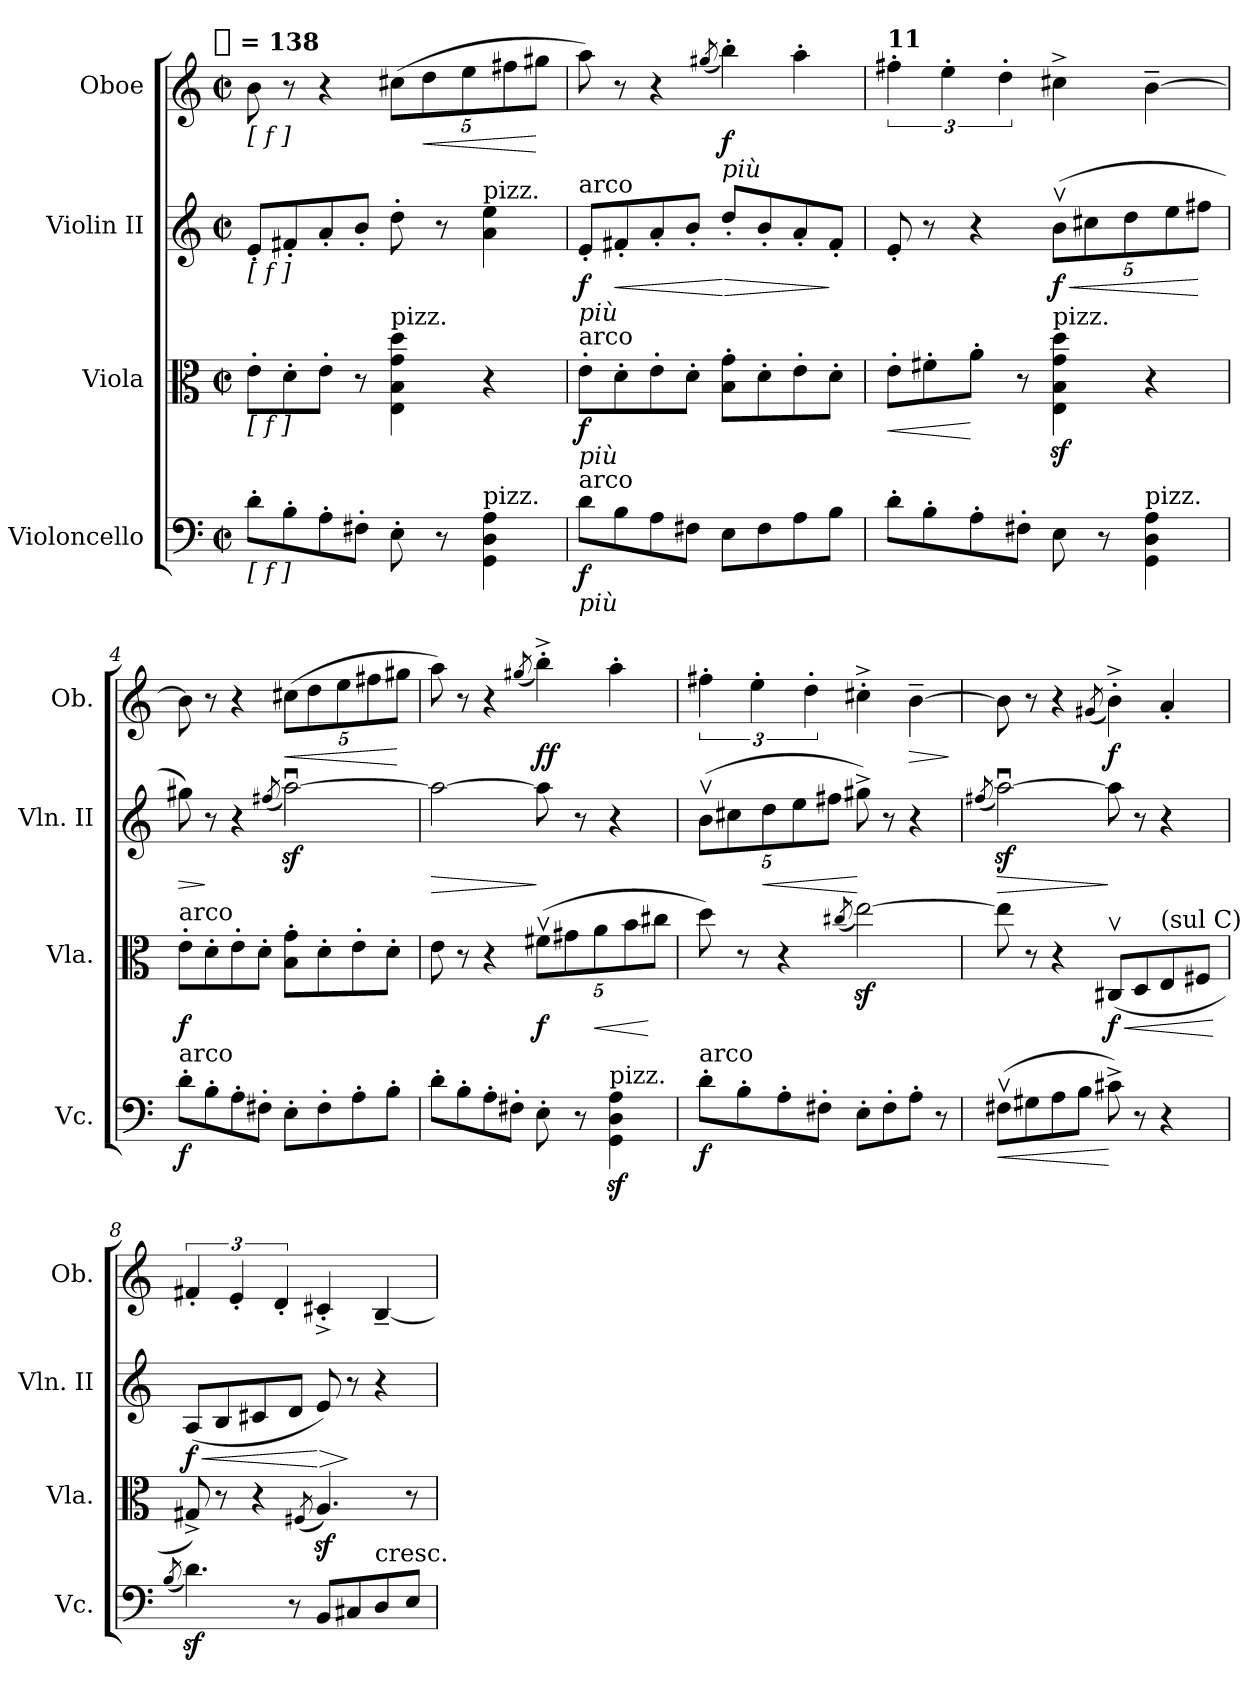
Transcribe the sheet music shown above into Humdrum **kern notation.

**kern	**dynam	**kern	**dynam	**kern	**dynam	**kern	**dynam
*part4	*part4	*part3	*part3	*part2	*part2	*part1	*part1
*staff4	*staff4	*staff3	*staff3	*staff2	*staff2	*staff1	*staff1
*I"Violoncello	*	*I"Viola	*	*I"Violin II	*	*I"Oboe	*
*I'Vc.	*	*I'Vla.	*	*I'Vln. II	*	*I'Ob.	*
*clefF4	*	*clefC3	*	*clefG2	*	*clefG2	*
*k[]	*	*k[]	*	*k[]	*	*k[]	*
*C:	*	*C:	*	*C:	*	*C:	*
!!LO:TX:omd:t=[half] = 138
*M2/2	*	*M2/2	*	*M2/2	*	*M2/2	*
*met(c|)	*	*met(c|)	*	*met(c|)	*	*met(c|)	*
*MM276	*	*MM276	*	*MM276	*	*MM276	*
=1	=1	=1	=1	=1	=1	=1	=1
!	!	!	!	!	!	!LO:TX:b:t=[ f ]	!
!	!	!	!	!LO:TX:b:t=[ f ]	!	!	!
!	!	!LO:TX:b:t=[ f ]	!	!	!	!	!
!LO:TX:b:t=[ f ]	!	!	!	!	!	!	!
8d'L	.	8e'L	.	8e'L	.	8b	.
8B'	.	8d'	.	8f#X'	.	8r	.
8A'	.	8e'J	.	8a'	.	4r	.
8F#X'J	.	8r	.	8b'J	.	.	.
!	!	!LO:TX:a:t=pizz.	!	!	!	!	!
8E'	.	4E 4B 4g 4dd	.	8dd'	.	(10cc#XL	.
!	!	!	!	!	!	!	!LO:HP:b
.	.	.	.	.	.	10dd	<
8r	.	.	.	8r	.	.	.
.	.	.	.	.	.	10ee	.
!	!	!	!	!LO:TX:a:t=pizz.	!	!	!
!LO:TX:a:t=pizz.	!	!	!	!	!	!	!
4GG 4D 4A	.	4r	.	4a 4ee	.	.	.
.	.	.	.	.	.	10ff#X	.
.	.	.	.	.	.	10gg#XJ	[
=2	=2	=2	=2	=2	=2	=2	=2
!	!	!	!	!LO:TX:b:i:t=più	!	!	!
!	!	!	!	!LO:TX:a:t=arco	!	!	!
!	!	!LO:TX:a:t=arco	!	!	!	!	!
!	!	!LO:TX:b:i:t=più	!	!	!	!	!
!LO:TX:b:i:t=più	!	!	!	!	!	!	!
!LO:TX:a:t=arco	!	!	!	!	!	!	!
8dL	f	8e'L	f	8e'L	f	8aa)	.
!	!	!	!	!	!LO:HP:b	!	!
8B	.	8d'	.	8f#X'	<	8r	.
8A	.	8e'	.	8a'	.	4r	.
8F#XJ	.	8d'J	.	8b'J	.	.	.
.	.	.	.	.	.	(8qgg#X/	.
!	!	!	!	!	!	!LO:TX:b:i:t=più	!
!	!	!	!	!	!LO:HP:n=1:b	!	!
8EL	.	8B' 8g'L	.	8dd'L	[ >	4bb')	f
8F#	.	8d'	.	8b'	.	.	.
8A	.	8e'	.	8a'	.	4aa'	.
8BJ	.	8d'J	.	8f#'J	]	.	.
=3	=3	=3	=3	=3	=3	=3	=3
!	!	!	!	!	!	!LO:TX:a:B:t=11	!
!	!	!	!LO:HP:b	!	!	!	!
8d'L	.	8e'L	<	8e'	.	6ff#X'	.
8B'	.	8f#X'	.	8r	.	.	.
.	.	.	.	.	.	6ee'	.
8A'	.	8a'J	[	4r	.	.	.
.	.	.	.	.	.	6dd'	.
8F#X'J	.	8r	.	.	.	.	.
!	!	!LO:TX:a:t=pizz.	!	!	!	!	!
!	!	!	!	!	!LO:HP:b	!	!
8E	.	4Ez 4Bz 4gz 4ddz	.	(10bvL	< f	4cc#X^	.
.	.	.	.	10cc#X	.	.	.
8r	.	.	.	.	.	.	.
.	.	.	.	10dd	.	.	.
!LO:TX:a:t=pizz.	!	!	!	!	!	!	!
4GG 4D 4A	.	4r	.	.	.	[4b~	.
.	.	.	.	10ee	.	.	.
.	.	.	.	10ff#XJ	[	.	.
=4	=4	=4	=4	=4	=4	=4	=4
!	!	!LO:TX:a:t=arco	!	!	!	!	!
!LO:TX:a:t=arco	!	!	!	!	!	!	!
!	!	!	!	!	!LO:HP:b	!	!
8d'L	f	8e'L	f	8gg#X)	>	8b]	.
8B'	.	8d'	.	8r	]	8r	.
8A'	.	8e'	.	4r	.	4r	.
8F#X'J	.	8d'J	.	.	.	.	.
.	.	.	.	(8qff#X/	.	.	.
!	!	!	!	!	!	!	!LO:HP:b
8E'L	.	8B' 8g'L	.	[2aazu)	.	(10cc#XL	<
.	.	.	.	.	.	10dd	.
8F#'	.	8d'	.	.	.	.	.
.	.	.	.	.	.	10ee	.
8A'	.	8e'	.	.	.	.	.
.	.	.	.	.	.	10ff#X	.
8B'J	.	8d'J	.	.	.	.	.
.	.	.	.	.	.	10gg#XJ	[
=5	=5	=5	=5	=5	=5	=5	=5
!	!	!	!	!	!LO:HP:b	!	!
8d'L	.	8e	.	2aa_	>	8aa)	.
8B'	.	8r	.	.	.	8r	.
8A'	.	4r	.	.	.	4r	.
8F#X'J	.	.	.	.	.	.	.
.	.	.	.	.	.	(8qgg#X/	.
8E'	.	(10f#XvL	f	8aa]	]	4bb'^)	ff
.	.	10g#X	.	.	.	.	.
8r	.	.	.	8r	.	.	.
!	!	!	!LO:HP:b	!	!	!	!
.	.	10a	<	.	.	.	.
!LO:TX:a:t=pizz.	!	!	!	!	!	!	!
4GGz 4Dz 4Az	.	.	.	4r	.	4aa'	.
.	.	10b	.	.	.	.	.
.	.	10cc#XJ	[	.	.	.	.
=6	=6	=6	=6	=6	=6	=6	=6
!LO:TX:a:t=arco	!	!	!	!	!	!	!
8d'L	f	8dd)	.	(10bvL	.	6ff#X'	.
.	.	.	.	10cc#X	.	.	.
8B'	.	8r	.	.	.	.	.
.	.	.	.	.	.	6ee'	.
!	!	!	!	!	!LO:HP:b	!	!
.	.	.	.	10dd	<	.	.
8A'	.	4r	.	.	.	.	.
.	.	.	.	10ee	.	.	.
.	.	.	.	.	.	6dd'	.
8F#X'J	.	.	.	.	.	.	.
.	.	.	.	10ff#XJ	.	.	.
.	.	(8qcc#X/	.	.	.	.	.
8E'L	.	[2eez)	.	8gg#X^)	[	4cc#X'^	.
8F#'	.	.	.	8r	.	.	.
!	!	!	!	!	!	!	!LO:HP:b
8A'J	.	.	.	4r	.	[4b~	>
8r	.	.	.	.	.	.	.
.	.	.	.	.	.	.	]
=7	=7	=7	=7	=7	=7	=7	=7
.	.	.	.	(8qff#X/	.	.	.
!	!LO:HP:b	!	!	!	!LO:HP:b	!	!
(8F#XvL	<	8ee]	.	[2aazu)	>	8b]	.
8G#X	.	8r	.	.	.	8r	.
8A	.	4r	.	.	.	4r	.
8BJ	.	.	.	.	.	.	.
.	.	.	.	.	.	(8qg#X/	.
!	!	!	!LO:HP:b	!	!	!	!
8c#X^)	[	(8C#XvL	< f	8aa]	]	4b'^)	f
8r	.	8D	.	8r	.	.	.
!	!	!LO:TX:a:t=(sul C)	!	!	!	!	!
4r	.	8E	.	4r	.	4a'	.
.	.	8F#XJ	.	.	.	.	.
.	.	.	[	.	.	.	.
=8	=8	=8	=8	=8	=8	=8	=8
(8qB/	.	.	.	.	.	.	.
!	!	!	!	!	!LO:HP:b	!	!
4.dz)	.	8G#X^)	.	(8AL	< f	6f#X'	.
.	.	8r	.	8B	.	.	.
.	.	.	.	.	.	6e'	.
.	.	4r	.	8c#X	.	.	.
.	.	.	.	.	.	6d'	.
8r	.	.	.	8dJ	.	.	.
.	.	(8qF#X/	.	.	.	.	.
!	!	!	!	!	!LO:HP:n=1:b	!	!
8BBL	.	4.Az)	.	8e)	[ >	4c#X'^	.
8C#X	.	.	.	8r	]	.	.
!LO:TX:t=cresc.	!	!	!	!	!	!	!
8D	.	.	.	4r	.	[4B~	.
8EJ	.	8r	.	.	.	.	.
=	=	=	=	=	=	=	=
*-	*-	*-	*-	*-	*-	*-	*-
